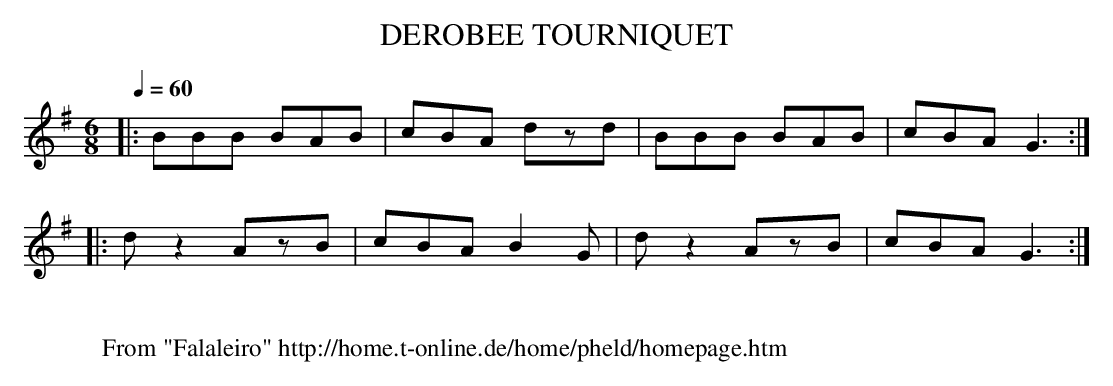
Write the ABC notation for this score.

X:1
T:DEROBEE TOURNIQUET
M:6/8
L:1/8
Q:1/4=60
K:G
|:BBB BAB|cBA dzd|BBB BAB|cBA G3:|!
|:dz2 AzB|cBA B2G|dz2 AzB|cBA G3:|
W:
W: From "Falaleiro" http://home.t-online.de/home/pheld/homepage.htm
